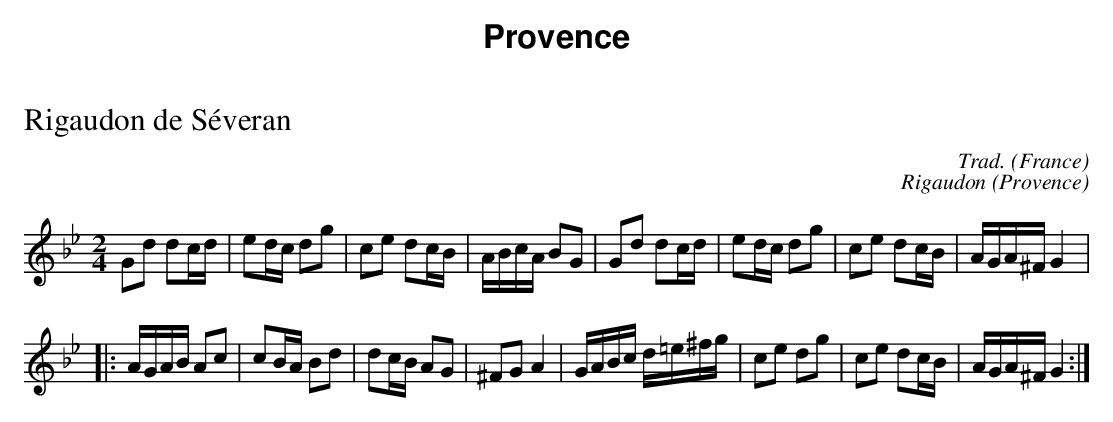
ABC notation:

X:1
T:Rigaudon de Séveran
O:France
C:Trad.
M:2/4
L:1/8
K:Gminor
Gd dc/d/|ed/c/ dg|ce dc/B/|A/B/c/A/ BG|Gd dc/d/|ed/c/ dg|ce dc/B/|A/G/A/^F/ G2|:
A/G/A/B/ Ac |cB/A/ Bd|dc/B/ AG|^FG A2|G/A/B/c/ d/=e/^f/g/|ce dg|ce dc/B/|A/G/A/^F/ G2:|
